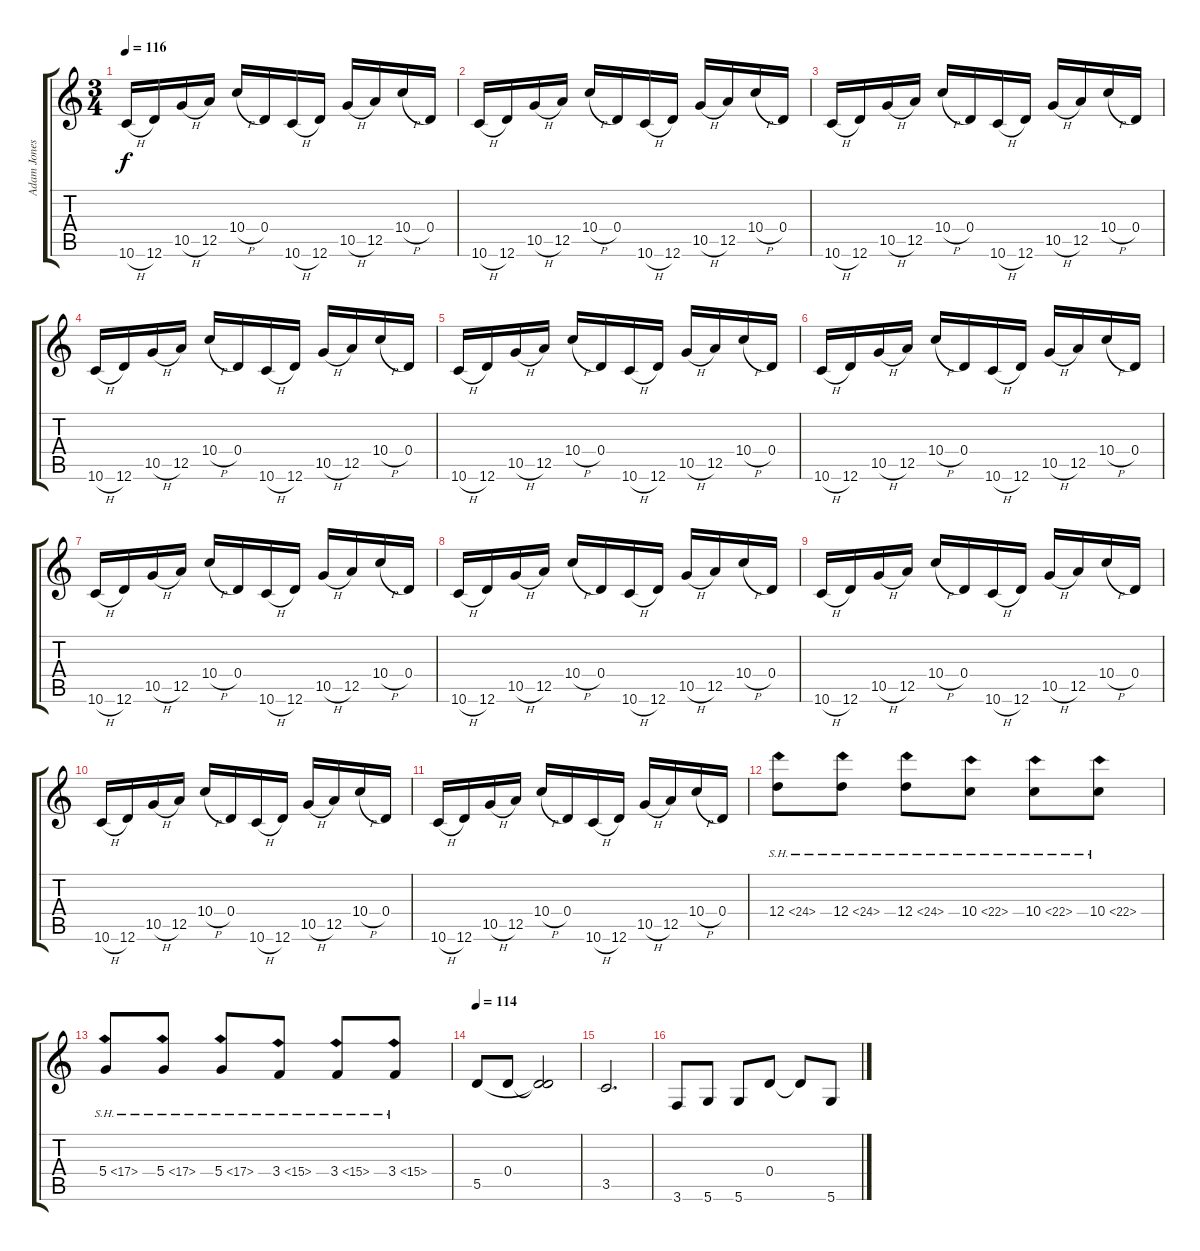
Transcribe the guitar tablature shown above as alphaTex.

\track ("Adam Jones (guitar)" "Adam Jones") {instrument distortionguitar}
\staff {score tabs}
\tuning (E4 B3 G3 D3 A2 D2) {hide}
\ts (3 4)
\tempo 116
\clef g2
\ks c
10.6{h}.16{dy f} 12.6.16 10.5{h}.16 12.5.16 10.4{h}.16 0.4.16 10.6{h}.16 12.6.16 10.5{h}.16 12.5.16 10.4{h}.16 0.4.16 |
10.6{h}.16 12.6.16 10.5{h}.16 12.5.16 10.4{h}.16 0.4.16 10.6{h}.16 12.6.16 10.5{h}.16 12.5.16 10.4{h}.16 0.4.16 |
10.6{h}.16 12.6.16 10.5{h}.16 12.5.16 10.4{h}.16 0.4.16 10.6{h}.16 12.6.16 10.5{h}.16 12.5.16 10.4{h}.16 0.4.16 |
10.6{h}.16 12.6.16 10.5{h}.16 12.5.16 10.4{h}.16 0.4.16 10.6{h}.16 12.6.16 10.5{h}.16 12.5.16 10.4{h}.16 0.4.16 |
10.6{h}.16 12.6.16 10.5{h}.16 12.5.16 10.4{h}.16 0.4.16 10.6{h}.16 12.6.16 10.5{h}.16 12.5.16 10.4{h}.16 0.4.16 |
10.6{h}.16 12.6.16 10.5{h}.16 12.5.16 10.4{h}.16 0.4.16 10.6{h}.16 12.6.16 10.5{h}.16 12.5.16 10.4{h}.16 0.4.16 |
10.6{h}.16 12.6.16 10.5{h}.16 12.5.16 10.4{h}.16 0.4.16 10.6{h}.16 12.6.16 10.5{h}.16 12.5.16 10.4{h}.16 0.4.16 |
10.6{h}.16 12.6.16 10.5{h}.16 12.5.16 10.4{h}.16 0.4.16 10.6{h}.16 12.6.16 10.5{h}.16 12.5.16 10.4{h}.16 0.4.16 |
10.6{h}.16 12.6.16 10.5{h}.16 12.5.16 10.4{h}.16 0.4.16 10.6{h}.16 12.6.16 10.5{h}.16 12.5.16 10.4{h}.16 0.4.16 |
10.6{h}.16 12.6.16 10.5{h}.16 12.5.16 10.4{h}.16 0.4.16 10.6{h}.16 12.6.16 10.5{h}.16 12.5.16 10.4{h}.16 0.4.16 |
10.6{h}.16 12.6.16 10.5{h}.16 12.5.16 10.4{h}.16 0.4.16 10.6{h}.16 12.6.16 10.5{h}.16 12.5.16 10.4{h}.16 0.4.16 |
12.4{sh 12}.8 12.4{sh 12}.8 12.4{sh 12}.8 10.4{sh 12}.8 10.4{sh 12}.8 10.4{sh 12}.8 |
5.4{sh 12}.8 5.4{sh 12}.8 5.4{sh 12}.8 3.4{sh 12}.8 3.4{sh 12}.8 3.4{sh 12}.8 |
\tempo 114
5.5.8 0.4.8 (0.4{t} 5.5{t}).2 |
3.5.2{d} |
3.6.8 5.6.8 5.6.8 0.4.8 0.4{t}.8 5.6.8
